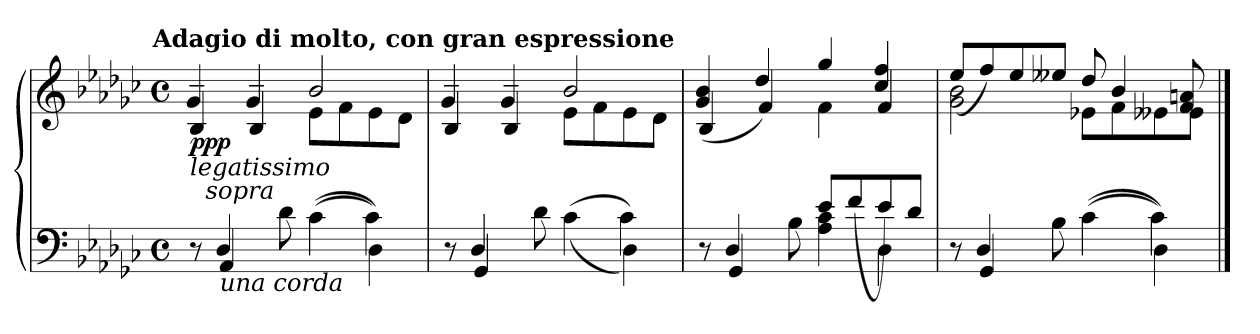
**kern	**kern	**dynam
*part1	*part1	*part1
*staff2	*staff1	*staff1/2
*clefF4	*clefG2	*
*k[b-e-a-d-g-c-]	*k[b-e-a-d-g-c-]	*
!!LO:TX:omd:t=Adagio di molto, con gran espressione
*M4/4	*M4/4	*
*met(c)	*met(c)	*
*MM120	*MM120	*
=1	=1	=1
*^	*^	*
!	!	!LO:TX:b:i:t=legatissimo\n     sopra	!	!
!	!	!	!	!LO:DY:b
!	!	!	!	!LO:DY:n=1:b
8r	8ryy	4B-~/	4g-/	pp [ p]
!LO:TX:b:i:t=una corda	!	!	!	!
4AA-/	4D-/	.	.	.
.	.	4B-~/	4g-/	.
8d-\	4ryy	.	.	.
(>(>4c-\	.	8e-\L	2b-/	.
.	8ryy	8f\	.	.
4D-\)	4c-\)	8e-\	.	.
.	.	8d-\J	.	.
=2	=2	=2	=2	=2
8r	8ryy	4B-~/	4g-/	.
4GG-/	4D-/	.	.	.
.	.	4B-~/	4g-/	.
8d-\	4ryy	.	.	.
(>(>4c-\	.	8e-\L	2b-/	.
.	8ryy	8f\	.	.
4D-\))	4c-\	8e-\	.	.
.	.	8d-\J	.	.
=3	=3	=3	=3	=3
8r	8ryy	4B-/	(>4g-/ 4b-/	.
4GG-/	4D-/)	.	.	.
.	.	4f/	4dd-/)	.
(>8B-\	8ryy	.	.	.
4A-\ 4c-\	8e-/L	4f\	4gg-/	.
.	(>8f\	.	.	.
4D-\	8e-/)	4f/	4cc-/ 4ff/	.
.	8d-/J	.	.	.
!!LO:LB:g=z	!!
=4	=4	=4	=4	=4
8r	8ryy	2g-\ 2b-\	(>8ee-/L	.
4GG-/	4D-/	.	8ff/)	.
.	.	.	8ee-/	.
8B-\	4ryy	.	8ee--X/J	.
(>(>4c-\	.	8e-X\L	8dd-/	.
.	8ryy	8f\	4b-/	.
4D-\)	4c-\)	8e--X\	.	.
.	.	8e--\J	8f/ 8an/	.
*v	*v	*	*	*
*	*v	*v	*
==	==	==
*-	*-	*-
